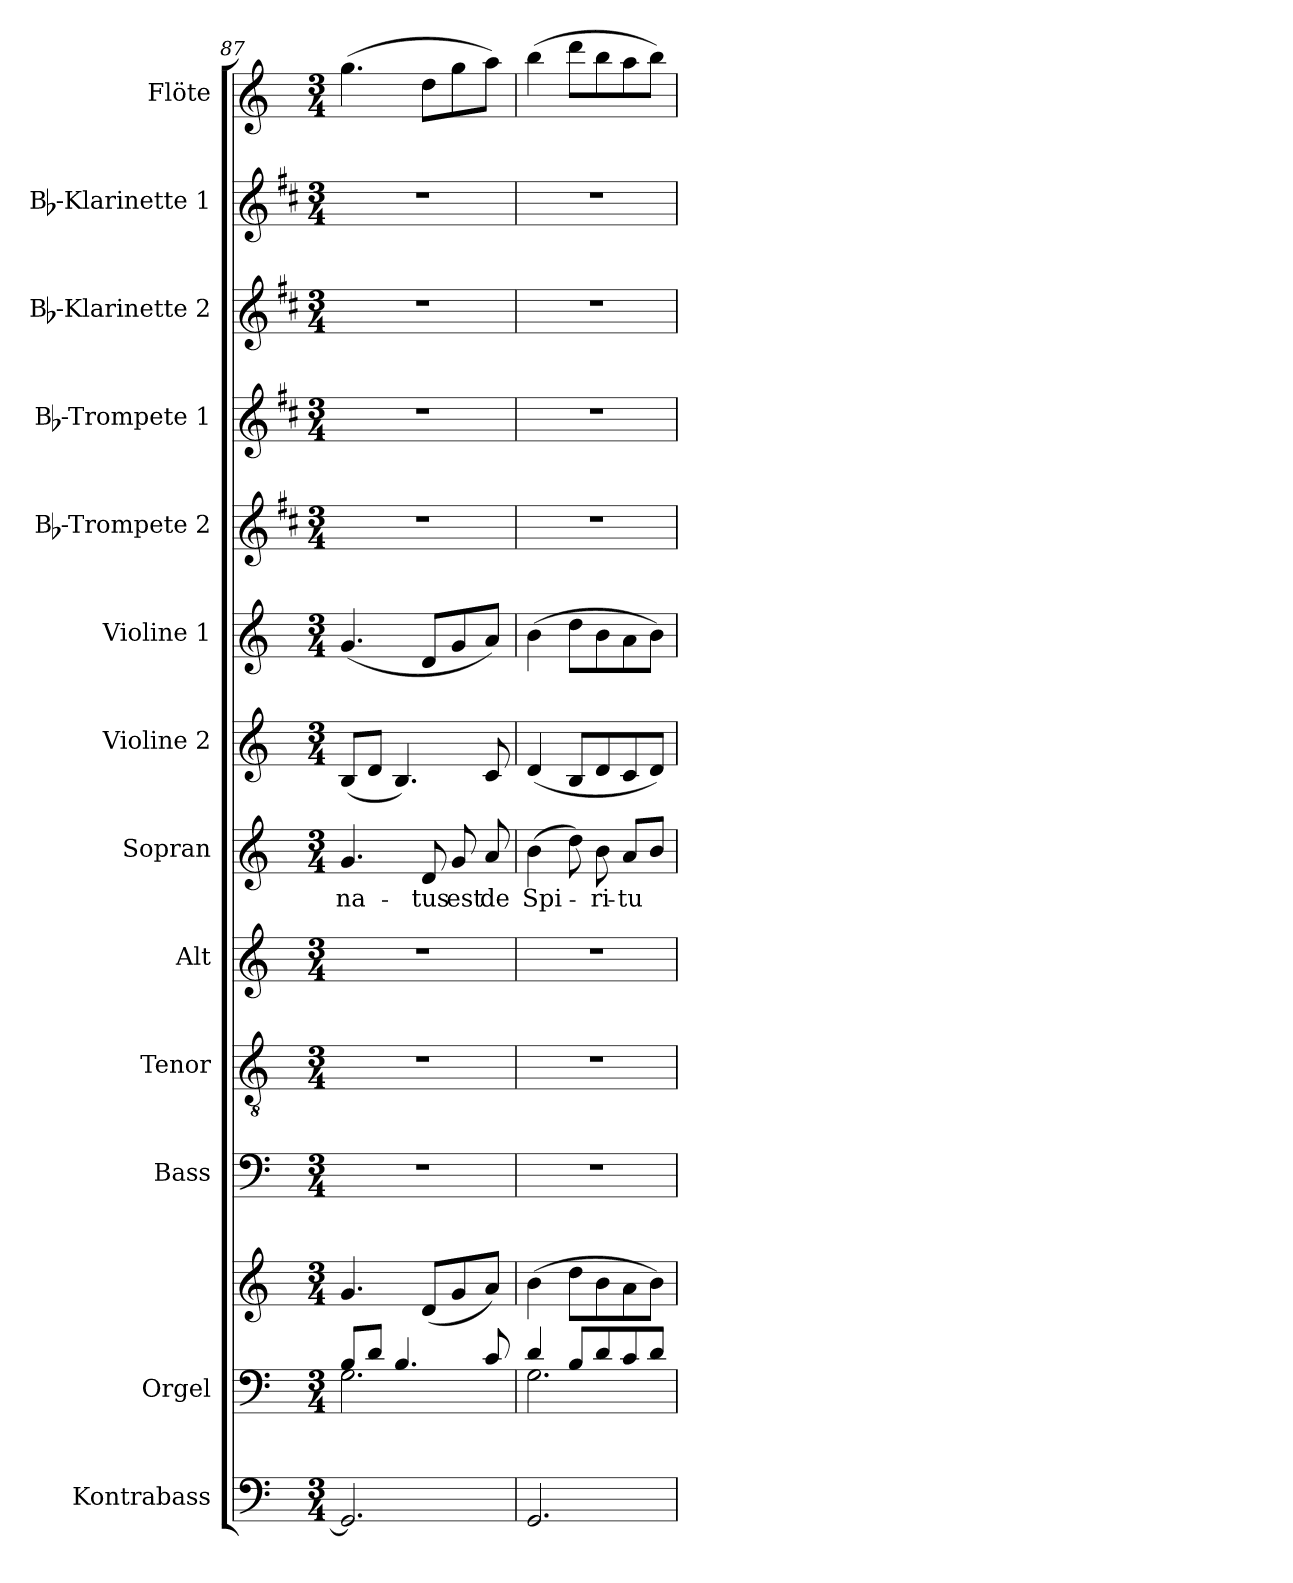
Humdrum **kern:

**kern	**kern	**kern	**kern	**kern	**kern	**kern	**text	**kern	**kern	**kern	**kern	**kern	**kern	**kern
*part13	*part12	*part12	*part11	*part10	*part9	*part8	*part8	*part7	*part6	*part5	*part4	*part3	*part2	*part1
*staff14	*staff13	*staff12	*staff11	*staff10	*staff9	*staff8	*staff8	*staff7	*staff6	*staff5	*staff4	*staff3	*staff2	*staff1
*I"Kontrabass	*I"Orgel	*	*I"Bass	*I"Tenor	*I"Alt	*I"Sopran	*	*I"Violine 2	*I"Violine 1	*I"Bb-Trompete 2	*I"Bb-Trompete 1	*I"Bb-Klarinette 2	*I"Bb-Klarinette 1	*I"Flöte
*I'Kb.	*I'Org.	*	*I'B.	*I'T.	*I'A.	*I'S.	*	*I'Vl. 2	*I'Vl. 1	*I'Bb Trp. 2	*I'Bb Trp. 1	*I'Bb Kl. 2	*I'Bb Kl. 1	*I'Fl.
*clefF4	*clefF4	*clefG2	*clefF4	*clefGv2	*clefG2	*clefG2	*	*clefG2	*clefG2	*clefG2	*clefG2	*clefG2	*clefG2	*clefG2
*ITrd7c12	*	*	*	*	*	*	*	*	*	*ITrd1c2	*ITrd1c2	*ITrd1c2	*ITrd1c2	*
*k[]	*k[]	*k[]	*k[]	*k[]	*k[]	*k[]	*	*k[]	*k[]	*k[]	*k[]	*k[]	*k[]	*k[]
*C:	*C:	*C:	*C:	*C:	*C:	*C:	*	*C:	*C:	*C:	*C:	*C:	*C:	*C:
*M3/4	*M3/4	*M3/4	*M3/4	*M3/4	*M3/4	*M3/4	*	*M3/4	*M3/4	*M3/4	*M3/4	*M3/4	*M3/4	*M3/4
=87	=87	=87	=87	=87	=87	=87	=87	=87	=87	=87	=87	=87	=87	=87
*	*^	*	*	*	*	*	*	*	*	*	*	*	*	*
!	!	!	!	!	!	!	!	!LO:LY:b	!	!	!	!	!	!	!
2.GGG/]	8B/L	2.G\	4.g/	2.r	2.r	2.r	4.g/	-na-	(<8B/L	(<4.g/	2.r	2.r	2.r	2.r	(>4.gg\
.	8d/J	.	.	.	.	.	.	.	8d/J	.	.	.	.	.	.
.	4.B/	.	.	.	.	.	.	.	4.B/)	.	.	.	.	.	.
!	!	!	!	!	!	!	!	!LO:LY:b	!	!	!	!	!	!	!
.	.	.	(<8d/L	.	.	.	8d/	-tus	.	8d/L	.	.	.	.	8dd\L
!	!	!	!	!	!	!	!	!LO:LY:b	!	!	!	!	!	!	!
.	.	.	8g/	.	.	.	8g/	est	.	8g/	.	.	.	.	8gg\
!	!	!	!	!	!	!	!	!LO:LY:b	!	!	!	!	!	!	!
.	8c/	.	8a/J)	.	.	.	8a/	de	8c/	8a/J)	.	.	.	.	8aa\J)
=88	=88	=88	=88	=88	=88	=88	=88	=88	=88	=88	=88	=88	=88	=88	=88
!	!	!	!	!	!	!	!	!LO:LY:b	!	!	!	!	!	!	!
2.GGG/	4d/	2.G\	(>4b\	2.r	2.r	2.r	(>4b\	Spi-	(<4d/	(>4b\	2.r	2.r	2.r	2.r	(>4bb\
.	8B/L	.	8dd\L	.	.	.	8dd\)	.	8B/L	8dd\L	.	.	.	.	8ddd\L
!	!	!	!	!	!	!	!	!LO:LY:b	!	!	!	!	!	!	!
.	8d/	.	8b\	.	.	.	8b\	-ri-	8d/	8b\	.	.	.	.	8bb\
!	!	!	!	!	!	!	!	!LO:LY:b	!	!	!	!	!	!	!
.	8c/	.	8a\	.	.	.	8a/L	-tu	8c/	8a\	.	.	.	.	8aa\
.	8d/J	.	8b\J)	.	.	.	8b/J	.	8d/J)	8b\J)	.	.	.	.	8bb\J)
*	*v	*v	*	*	*	*	*	*	*	*	*	*	*	*	*
=	=	=	=	=	=	=	=	=	=	=	=	=	=	=
*-	*-	*-	*-	*-	*-	*-	*-	*-	*-	*-	*-	*-	*-	*-
